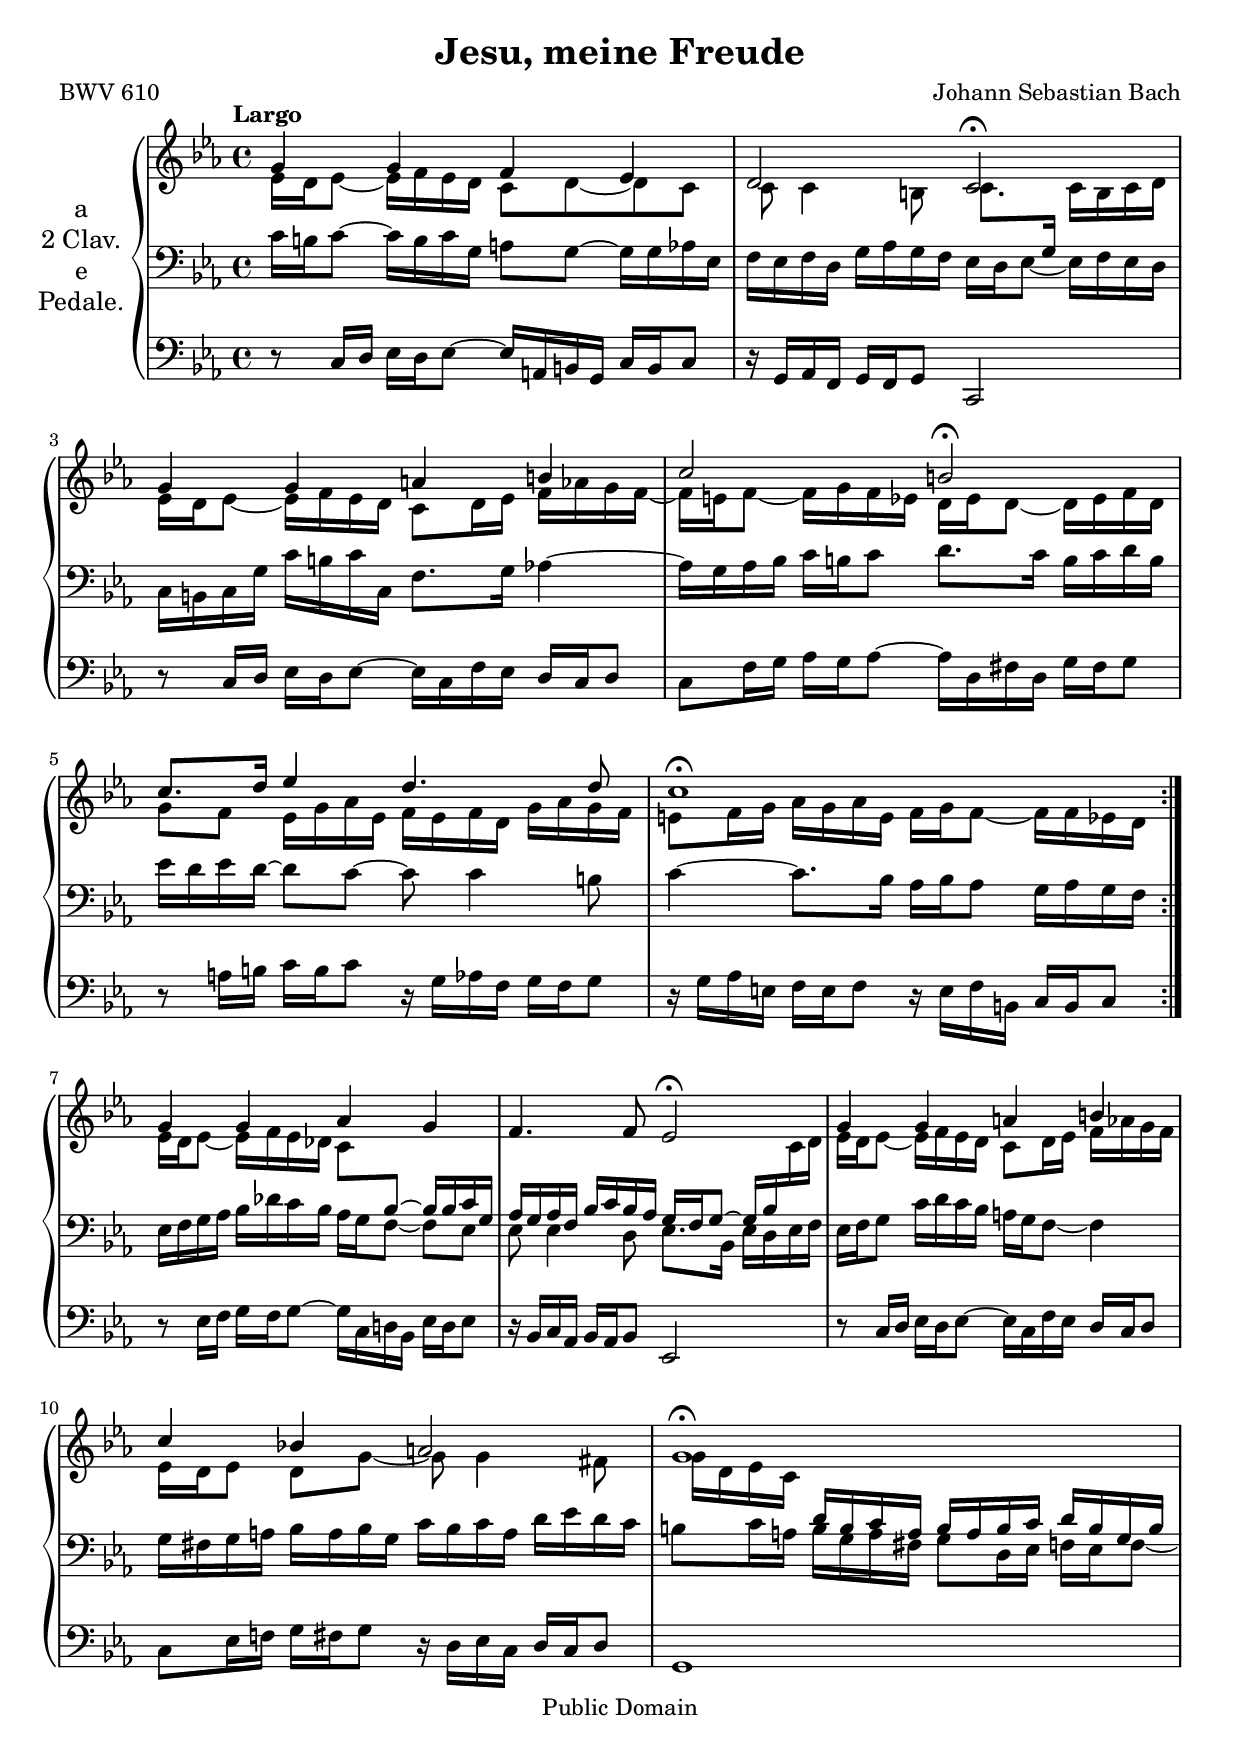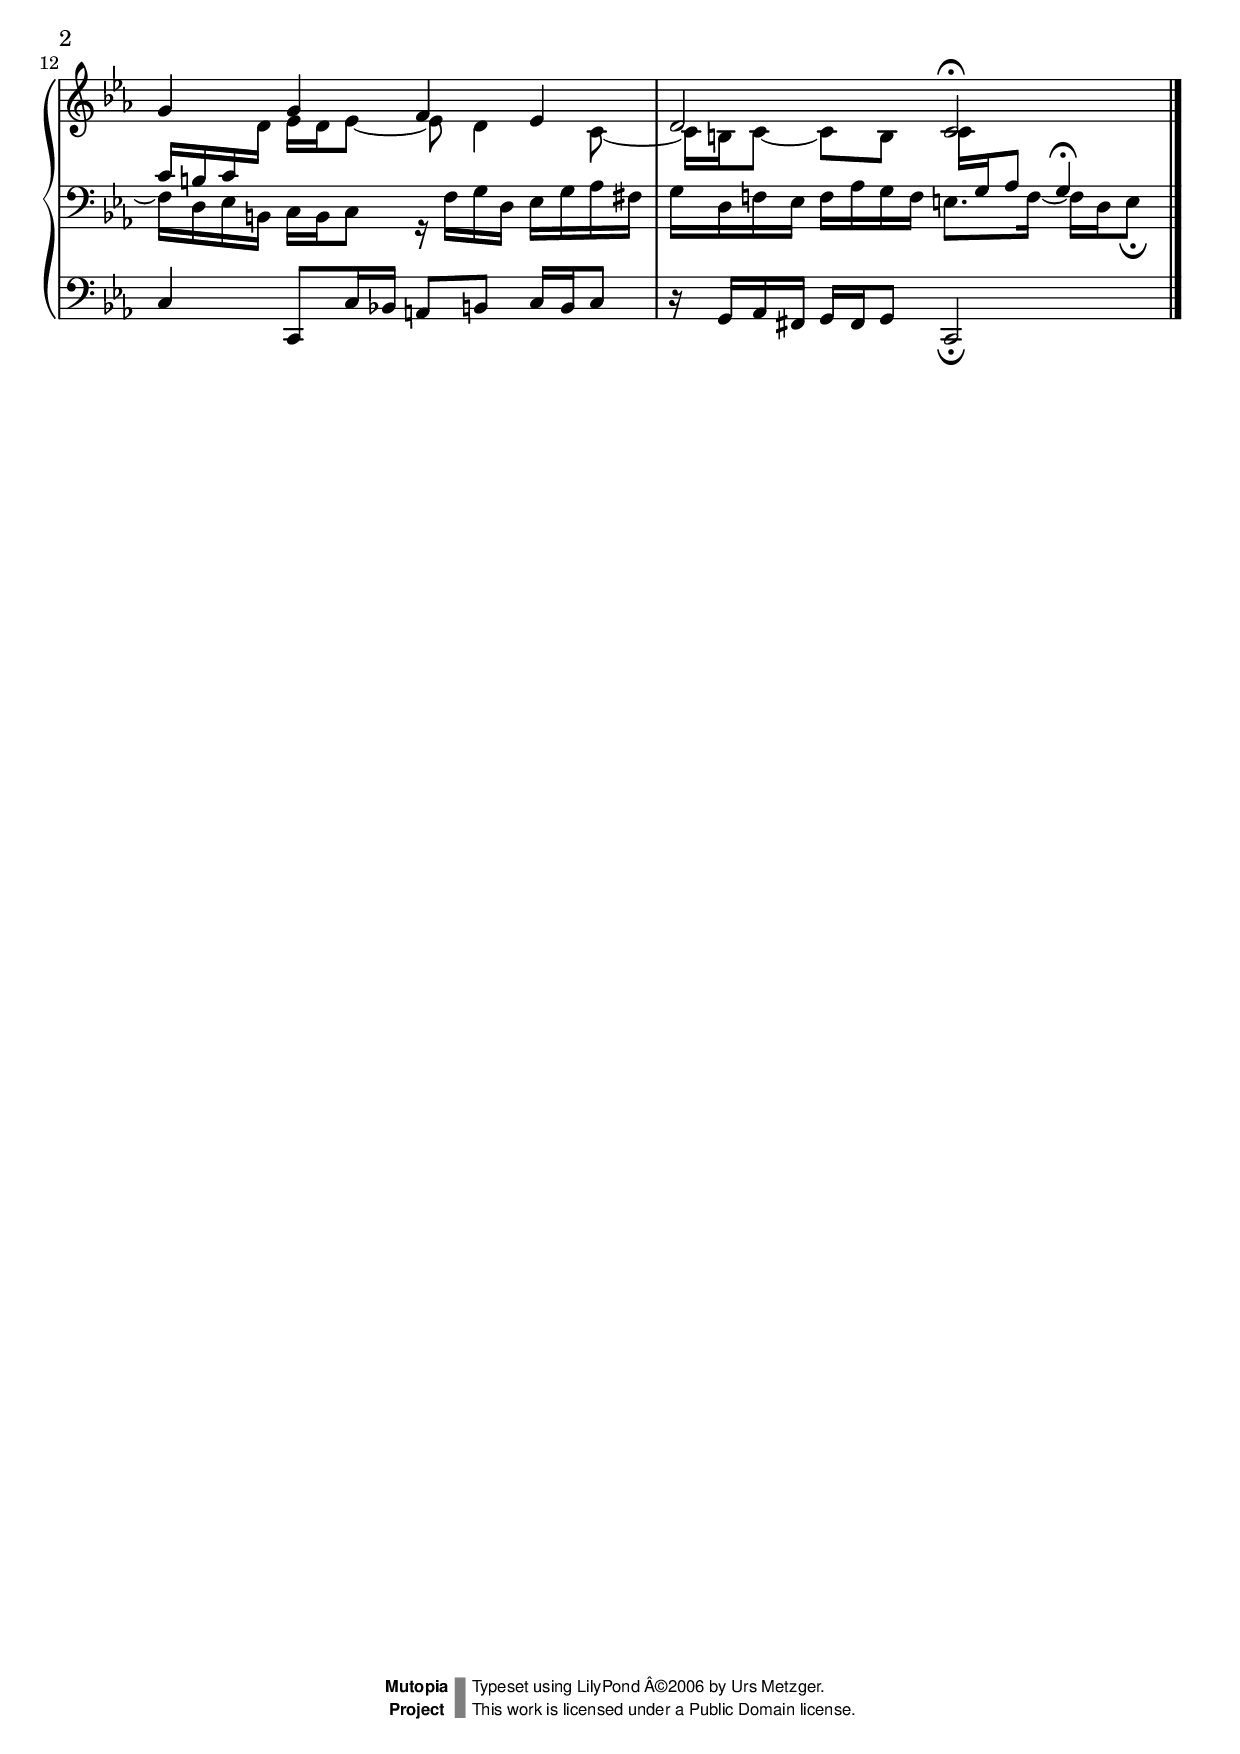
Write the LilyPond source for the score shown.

\version "2.21.0"
%\include "example-header.ily"


\header {
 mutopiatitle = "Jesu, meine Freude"
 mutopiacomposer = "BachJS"
 poet = "BWV 610"
 %mutopiaopus = "BWV 610"
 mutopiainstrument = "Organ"
 date = ""
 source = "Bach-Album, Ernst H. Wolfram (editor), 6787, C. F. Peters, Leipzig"
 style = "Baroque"
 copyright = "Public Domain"
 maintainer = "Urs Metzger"
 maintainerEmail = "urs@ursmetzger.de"
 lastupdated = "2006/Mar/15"

 title = "Jesu, meine Freude"
 composer = "Johann Sebastian Bach"
 %opus="BWV 610"

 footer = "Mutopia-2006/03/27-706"
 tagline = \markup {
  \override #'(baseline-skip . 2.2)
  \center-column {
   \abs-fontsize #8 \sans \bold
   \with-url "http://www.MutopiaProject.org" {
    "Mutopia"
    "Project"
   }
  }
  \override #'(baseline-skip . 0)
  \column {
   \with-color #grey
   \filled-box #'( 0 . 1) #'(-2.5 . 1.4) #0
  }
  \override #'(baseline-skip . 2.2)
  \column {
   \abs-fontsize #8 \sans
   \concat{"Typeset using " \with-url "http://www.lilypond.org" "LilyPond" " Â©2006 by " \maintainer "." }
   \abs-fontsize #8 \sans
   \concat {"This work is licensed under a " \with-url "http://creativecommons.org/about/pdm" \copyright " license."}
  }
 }
}

\include "deutsch.ly"

global = {
   \key c \minor
   \time 4/4
   \tempo Largo
   \accidentalStyle default
}

halsup = {
  \voiceOne
}

halsdown = {
  \voiceTwo
}

staffup = {
   \change Staff = "right" \halsdown
}

staffdown = {
   \change Staff = "left" \halsup
}

sopran = {
   \new Voice \relative g' {
      \global
      \halsup
      \repeat volta 2 {
         g4 g f es
         d2 c\fermata
         g'4 g a h
         c2 h\fermata
         %% Takt 5 ==============================================
         c8. d16 es4 d4. d8
         c1\fermata
      }
      g4 g as g
      f4. f8 es2\fermata
      g4 g a h
      %% Takt 10 =============================================
      c4 b! a2
      g1\fermata
      g4 g f es
      d2 c2\fermata \bar "|."
   }
}

alt = {
   \new Voice \relative es' {
      \global
      \halsdown
      \repeat volta 2 {
         es16 d es8~ 16 f es d c8 d~ d c
         c8 c4 h8 c8. \staffdown g16 \staffup c h c d
         es16 d es8~ 16 f es d c8 d16 es f as g f~
         16 e f8~ 16 g f es d es d8~ 16 es f d
         %% Takt 5 ==============================================
         g8 f es16 g as es f es f d g as g f
         e8 f16 g as g as e f g f8~ 16 f es d
      }
      es16 d es8~ 16 f es des c8 \staffdown b~ 16 b c g
      as16 g as f b c b as g f g8~ 16 b \staffup c d
      es16 d es8~ 16 f es d c8 d16 es f as g f
      %% Takt 10 =============================================
      es16 d es8 d g~g g4 fis8
      g16 d es c \staffdown d h c a h a h c d h g h
      c16 h c \staffup d es d es8~ 8 d4 c8~
      16 h c8~ 8 h c16 \staffdown g as8 g4\fermata
   }
}

tenor = {
   \new Voice \relative {
      \global
      \repeat volta 2 {
         c'16 h c8~ 16 h c g a8 g~ 16 g as es
         f16 es f d g as g f es d \tieDown es8~ 16 \tieNeutral f es d
         c16 h c g' c h c c, f8. g16 as!4~
         16 g as b c h c8 d8. c16 h c d h
         %% Takt 5 ==============================================
         es16 d es d~ 8 c~c c4 h8
         c4~ 8. b16 as b as8 g16 as g f
      }
      \halsdown es16 f g as b des c b as g f8~ 8 es
      es8 es4 d8 es8. b16 es d es f
      es16 f g8 c16 d c b a g f8~ 4
      %% Takt 10 =============================================
      g16 fis g a b a b g c b c a d es d c
      h8 c16 a h g a fis g8 d16 es f es f8~
      16 d es h c h c8 r16 f g d es g as fis
      g16 d f! es f as g f e8. f16~ 16 d e8\fermata
   }
}

right = {
   \clef treble
   <<
   \alt
   \sopran
   >>
}

left = {
   \clef bass
   <<
   \tenor
   >>
}

pedal = {
   \global
   \clef "bass"
   \relative {
      \repeat volta 2 {
         r8 c16 d es d es8~ 16 a, h g c h c8
         r16 g as f g f g8 c,2
         r8 c'16 d es d es8~ 16 c f es d c d8
         c8 f16 g as g as8~ 16 d, fis d g fis g8
         %% Takt 5 ==============================================
         r8 a16 h c h c8
         r16 g as f g f g8
         r16 g as e f e f8 r16 e f h, c h c8
      }
      r8 es16  f g f g8~ 16 c, d! b es d es8
      r16 b c as b as b8 es,2
      r8 c'16 d es d es8~ 16 c f es d c d8
      %% Takt 10 =============================================
      c8 es16 f! g fis g8 r16 d es c d c d8
      g,1
      c4 c,8 c'16 b! a8 h c16 h c8
      r16 g as fis g fis g8 c,2_\fermata
   }
}

\score {
   \new PianoStaff
      { \set PianoStaff.instrumentName = \markup { \large \center-column {
          "a" "" "2 Clav." "" "e"  ""  "Pedale." } \hspace #0.5 }
      <<
         \context Staff = right
         {
            \context Voice = right \right
         }
         \context Staff = left {
            \context Voice = left \left
         }
         \context Staff = pedal {
            \context Voice = pedal \pedal
         }
      >>
   }
   \layout{}
   \midi{}
}
